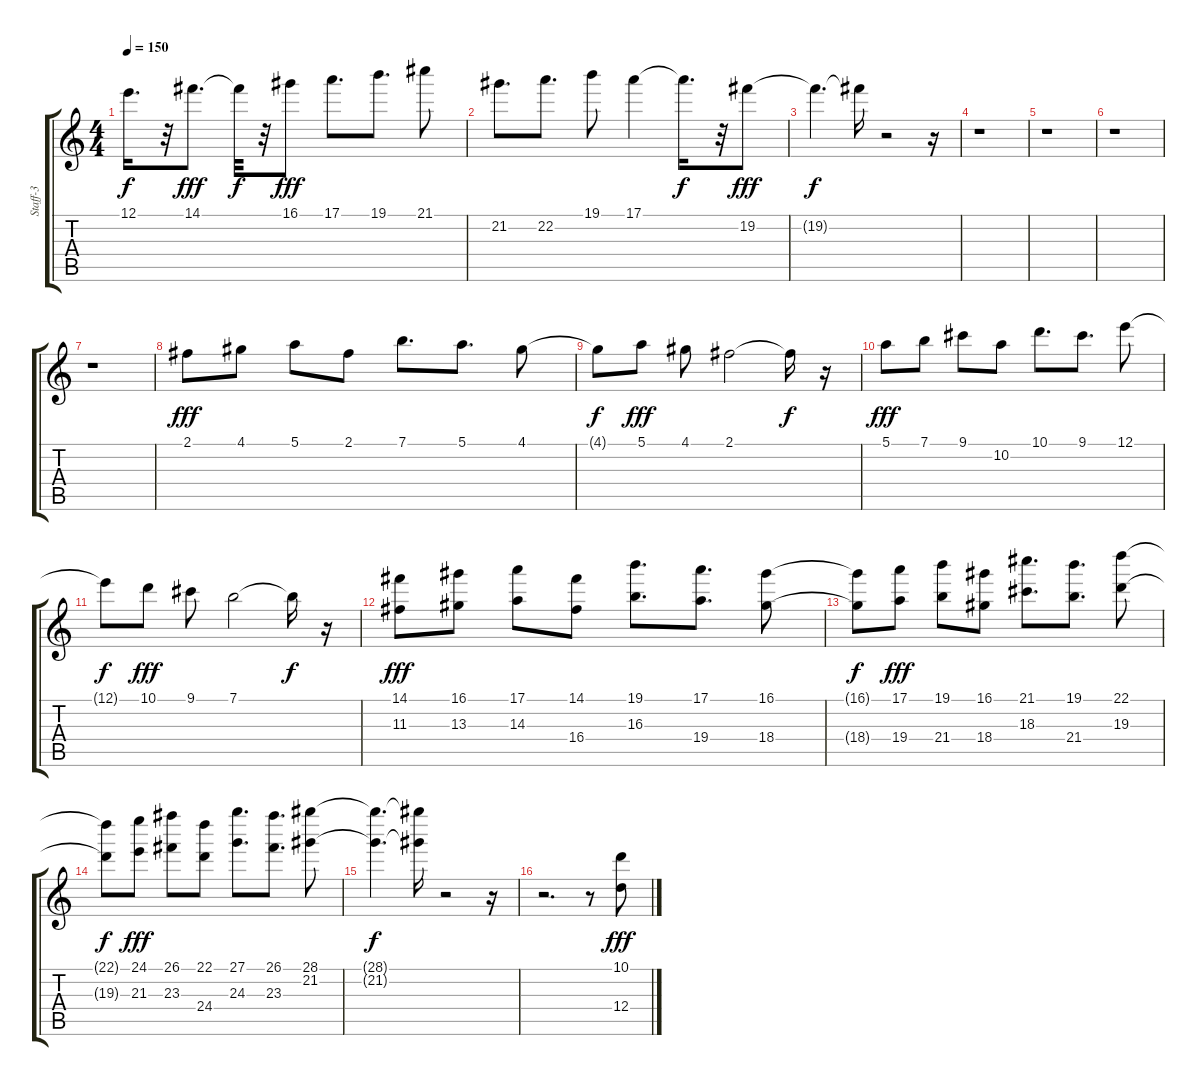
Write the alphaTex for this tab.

\track ("Staff-3" "Staff-3") {instrument acousticguitarsteel}
\staff {score tabs}
\tuning (E4 B3 G3 D3 A2 E2) {hide}
\ts (4 4)
\tempo 150
\clef g2
\ks c
12.1{t}.16{d dy f} r.32 14.1.8{d dy fff} 14.1{t}.32{dy f} r.32 16.1.8{dy fff} 17.1.8{d} 19.1.8{d} 21.1.8 |
21.2.8{d} 22.2.8{d} 19.1.8 17.1.4 17.1{t}.16{d dy f} r.32 19.2.8{dy fff} |
19.2{t}.4{d dy f} 19.2{t}.16 r.2 r.16 |
r.1 |
r.1 |
r.1 |
r.1 |
2.1.8{dy fff} 4.1.8 5.1.8 2.1.8 7.1.8{d} 5.1.8{d} 4.1.8 |
4.1{t}.8{dy f} 5.1.8{dy fff} 4.1.8 2.1.2 2.1{t}.16{dy f} r.16 |
5.1.8{dy fff} 7.1.8 9.1.8 10.2.8 10.1.8{d} 9.1.8{d} 12.1.8 |
12.1{t}.8{dy f} 10.1.8{dy fff} 9.1.8 7.1.2 7.1{t}.16{dy f} r.16 |
(14.1 11.3).8{dy fff} (16.1 13.3).8 (17.1 14.3).8 (14.1 16.4).8 (19.1 16.3).8{d} (17.1 19.4).8{d} (16.1 18.4).8 |
(16.1{t} 18.4{t}).8{dy f} (17.1 19.4).8{dy fff} (19.1 21.4).8 (16.1 18.4).8 (21.1 18.3).8{d} (19.1 21.4).8{d} (22.1 19.3).8 |
(22.1{t} 19.3{t}).8{dy f} (24.1 21.3).8{dy fff} (26.1 23.3).8 (22.1 24.4).8 (27.1 24.3).8{d} (26.1 23.3).8{d} (28.1 21.2).8 |
(28.1{t} 21.2{t}).4{d dy f} (28.1{t} 21.2{t}).16 r.2 r.16 |
r.2{d} r.8 (10.1 12.4).8{dy fff}
